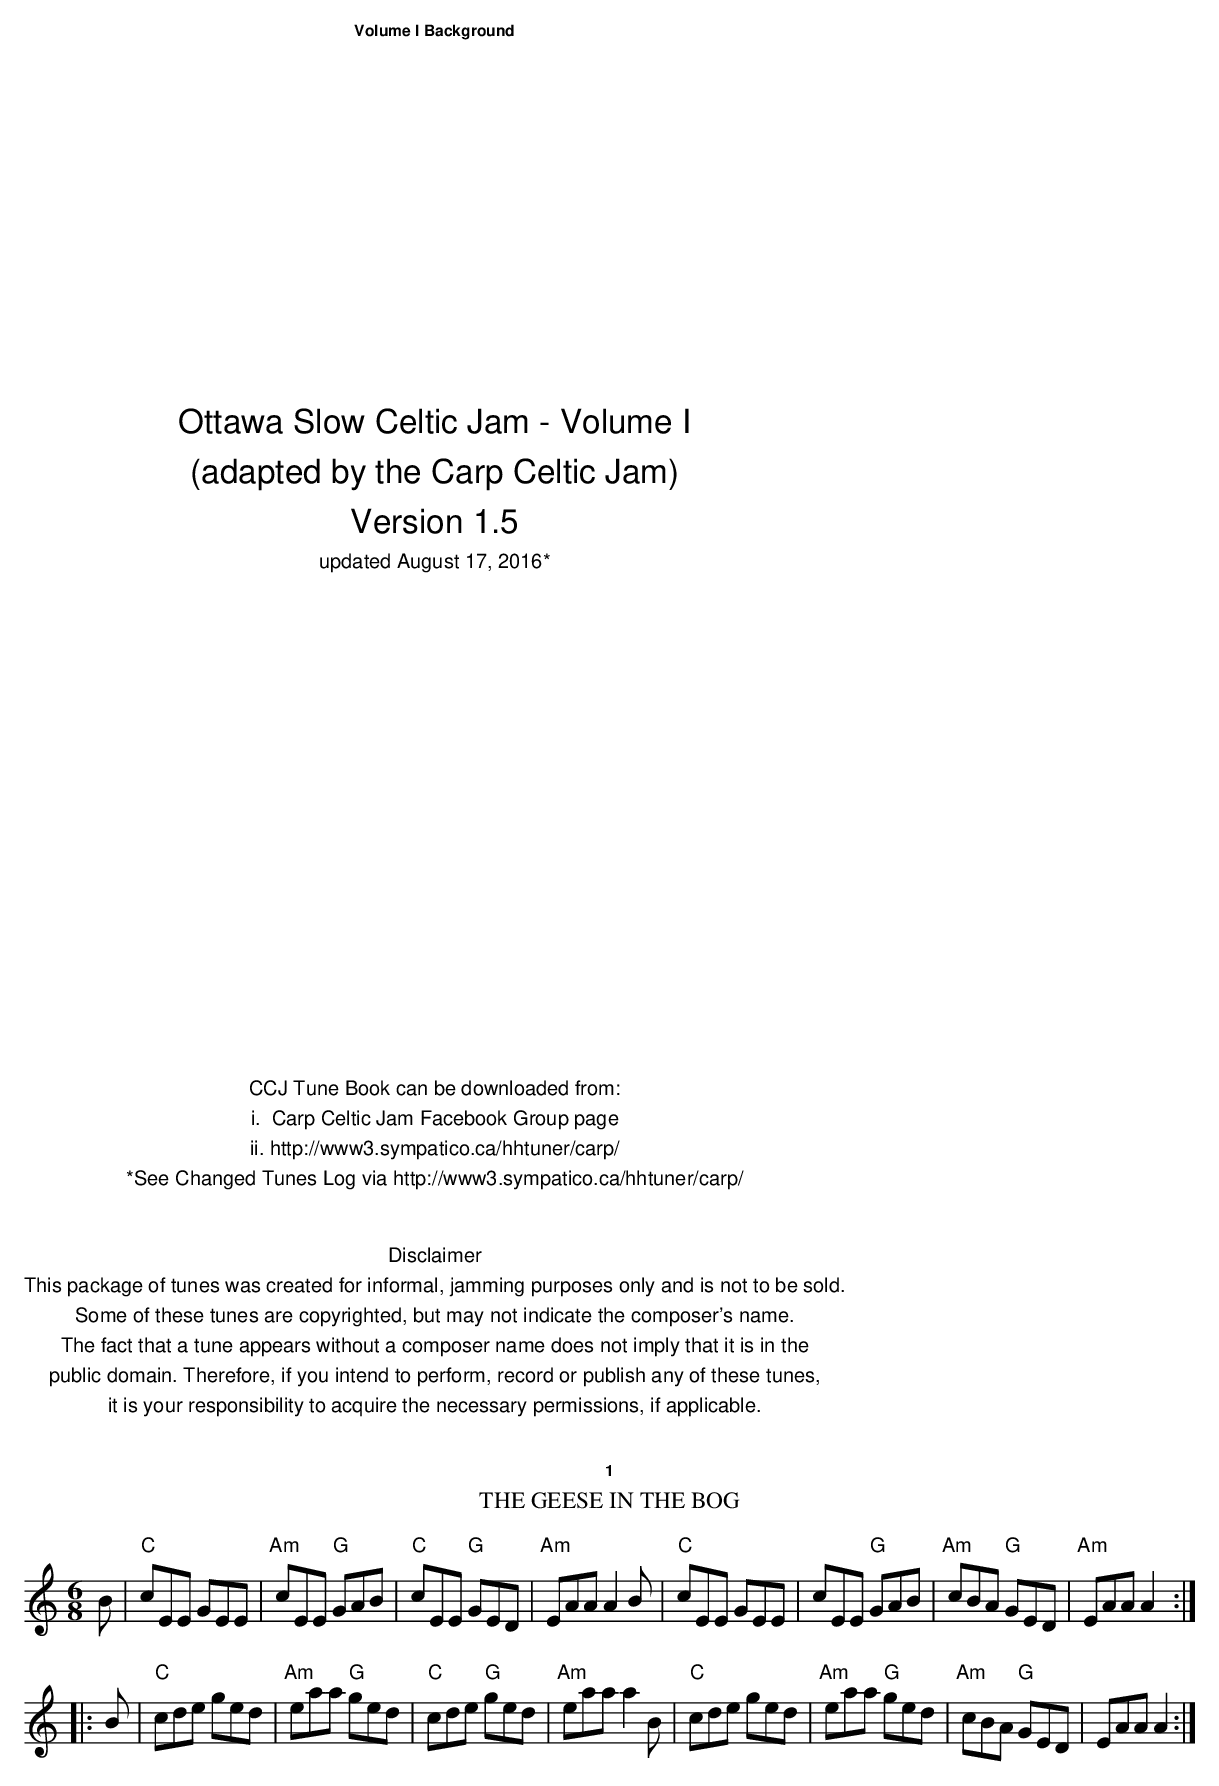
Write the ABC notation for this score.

X:1
T:The Geese in the Bog
M:6/8
L:1/8
K:C
B|"C"cEE GEE|"Am"cEE "G"GAB|"C"cEE "G"GED|"Am"EAA A2 B|\
"C"cEE GEE|cEE "G"GAB|"Am"cBA "G"GED|"Am"EAA A2::
B|"C"cde ged|"Am"eaa "G"ged|"C"cde "G"ged|"Am"eaa a2B|\
"C"cde ged|"Am"eaa "G" ged|"Am"cBA "G"GED|EAA A2:|
